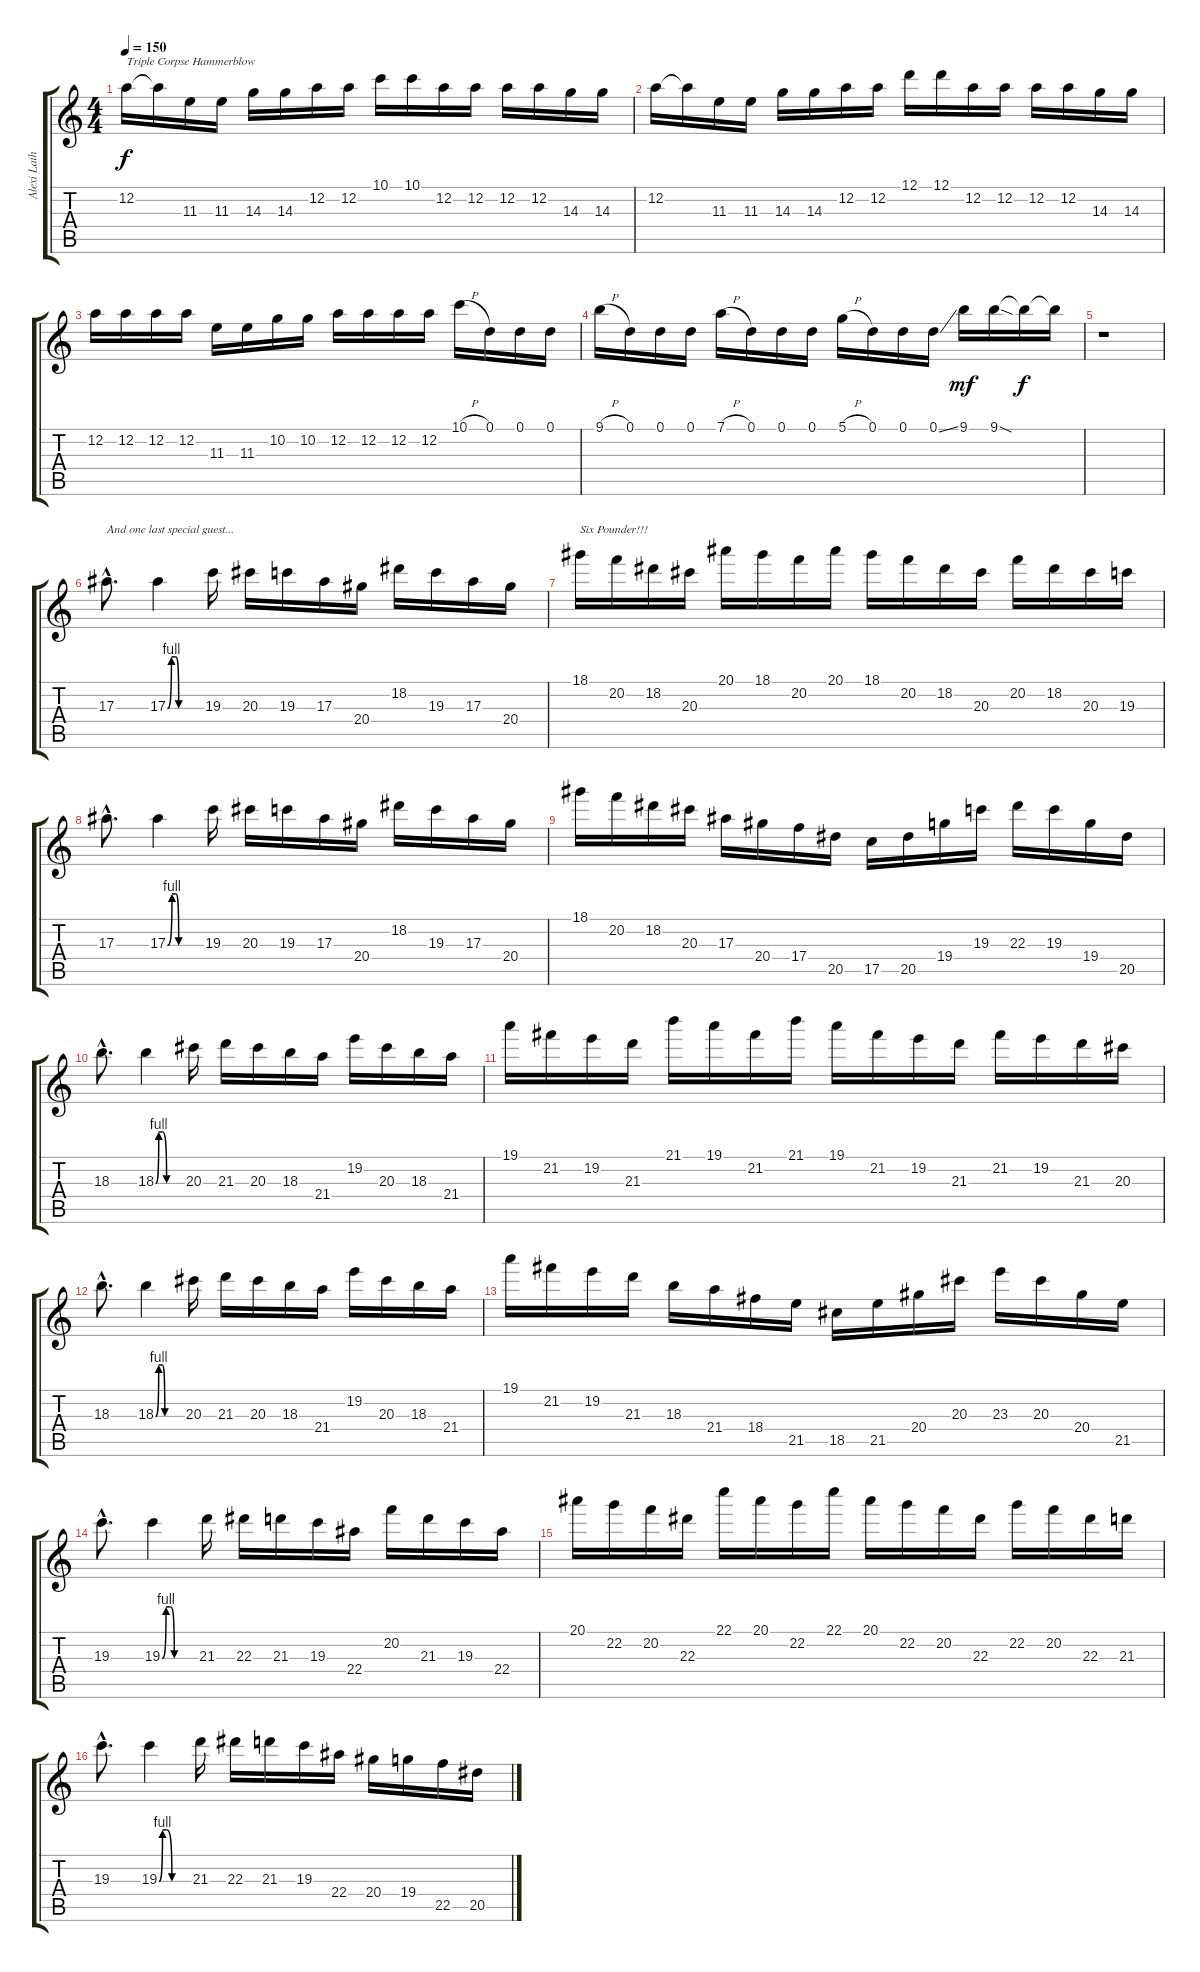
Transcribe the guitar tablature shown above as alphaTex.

\track ("Alexi Laiho" "Alexi Laih") {instrument distortionguitar}
\staff {score tabs}
\tuning (D4 A3 F3 C3 G2 D2) {hide}
\ts (4 4)
\tempo 150
\clef g2
\ks c
12.2.16{txt "Triple Corpse Hammerblow" dy f volume 16} 12.2{t}.16 11.3.16 11.3.16 14.3.16 14.3.16 12.2.16 12.2.16 10.1.16 10.1.16 12.2.16 12.2.16 12.2.16 12.2.16 14.3.16 14.3.16 |
12.2.16 12.2{t}.16 11.3.16 11.3.16 14.3.16 14.3.16 12.2.16 12.2.16 12.1.16 12.1.16 12.2.16 12.2.16 12.2.16 12.2.16 14.3.16 14.3.16 |
12.2.16 12.2.16 12.2.16 12.2.16 11.3.16 11.3.16 10.2.16 10.2.16 12.2.16 12.2.16 12.2.16 12.2.16 10.1{h}.16 0.1.16 0.1.16 0.1.16 |
9.1{h}.16 0.1.16 0.1.16 0.1.16 7.1{h}.16 0.1.16 0.1.16 0.1.16 5.1{h}.16 0.1.16 0.1.16 0.1{ss}.16 9.1.16{dy mf} 9.1{sod}.16 9.1{t}.16{dy f} 9.1{t}.16 |
r.1 |
17.3{hac}.8{d txt "And one last special guest..."} 17.3{be (custom 0 0 7 4 15 4 20 0 45 0 60 0)}.4 19.3.16 20.3.16 19.3.16 17.3.16 20.4.16 18.2.16 19.3.16 17.3.16 20.4.16 |
18.1.16{txt "Six Pounder!!!"} 20.2.16 18.2.16 20.3.16 20.1.16 18.1.16 20.2.16 20.1.16 18.1.16 20.2.16 18.2.16 20.3.16 20.2.16 18.2.16 20.3.16 19.3.16 |
17.3{hac}.8{d} 17.3{be (custom 0 0 8 4 15 4 20 0 24 0 26 0 30 0 34 0 36 0 38 0 40 0 43 0 60 0)}.4 19.3.16 20.3.16 19.3.16 17.3.16 20.4.16 18.2.16 19.3.16 17.3.16 20.4.16 |
18.1.16 20.2.16 18.2.16 20.3.16 17.3.16 20.4.16 17.4.16 20.5.16 17.5.16 20.5.16 19.4.16 19.3.16 22.3.16 19.3.16 19.4.16 20.5.16 |
18.3{hac}.8{d} 18.3{be (custom 0 0 7 4 15 4 25 0 30 0 34 0 36 0 45 0 60 0)}.4 20.3.16 21.3.16 20.3.16 18.3.16 21.4.16 19.2.16 20.3.16 18.3.16 21.4.16 |
19.1.16 21.2.16 19.2.16 21.3.16 21.1.16 19.1.16 21.2.16 21.1.16 19.1.16 21.2.16 19.2.16 21.3.16 21.2.16 19.2.16 21.3.16 20.3.16 |
18.3{hac}.8{d} 18.3{be (custom 0 0 7 4 15 4 21 0 45 0 60 0)}.4 20.3.16 21.3.16 20.3.16 18.3.16 21.4.16 19.2.16 20.3.16 18.3.16 21.4.16 |
19.1.16 21.2.16 19.2.16 21.3.16 18.3.16 21.4.16 18.4.16 21.5.16 18.5.16 21.5.16 20.4.16 20.3.16 23.3.16 20.3.16 20.4.16 21.5.16 |
19.3{hac}.8{d} 19.3{be (custom 0 0 7 4 15 4 22 0 27 0 32 0 45 0 60 0)}.4 21.3.16 22.3.16 21.3.16 19.3.16 22.4.16 20.2.16 21.3.16 19.3.16 22.4.16 |
20.1.16 22.2.16 20.2.16 22.3.16 22.1.16 20.1.16 22.2.16 22.1.16 20.1.16 22.2.16 20.2.16 22.3.16 22.2.16 20.2.16 22.3.16 21.3.16 |
19.3{hac}.8{d} 19.3{be (custom 0 0 7 4 15 4 26 0 45 0 60 0)}.4 21.3.16 22.3.16 21.3.16 19.3.16 22.4.16 20.4.16 19.4.16 22.5.16 20.5.16
